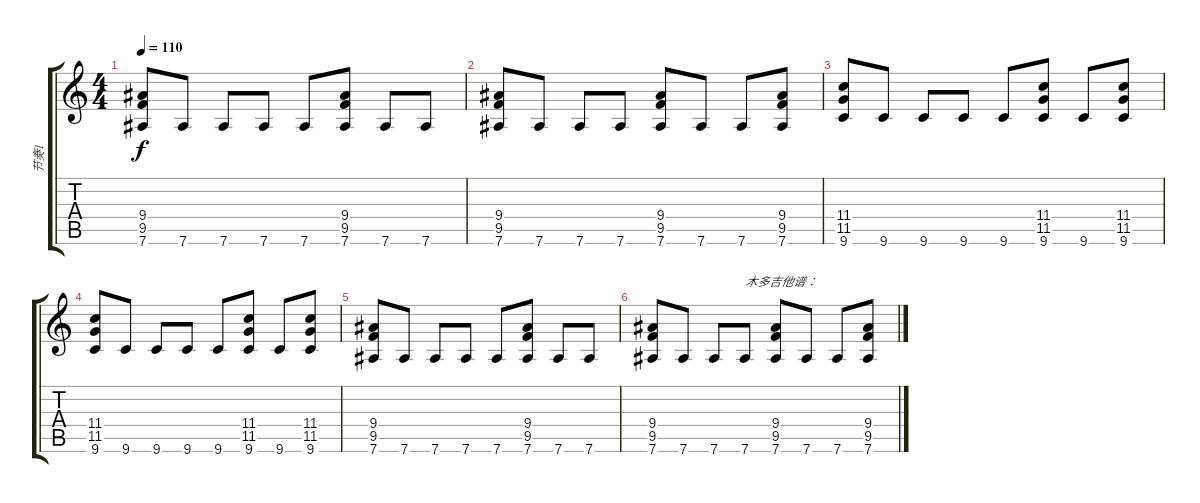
\track ("节奏1" "节奏1") {instrument distortionguitar}
\staff {score tabs}
\tuning (Eb4 Bb3 Gb3 Db3 Ab2 Eb2) {hide}
\ts (4 4)
\tempo 110
\clef g2
\ks c
(9.4 9.5 7.6).8{dy f} 7.6.8 7.6.8 7.6.8 7.6.8 (9.4 9.5 7.6).8 7.6.8 7.6.8 |
(9.4 9.5 7.6).8 7.6.8 7.6.8 7.6.8 (9.4 9.5 7.6).8 7.6.8 7.6.8 (9.4 9.5 7.6).8 |
(11.4 11.5 9.6).8 9.6.8 9.6.8 9.6.8 9.6.8 (11.4 11.5 9.6).8 9.6.8 (11.4 11.5 9.6).8 |
(11.4 11.5 9.6).8 9.6.8 9.6.8 9.6.8 9.6.8 (11.4 11.5 9.6).8 9.6.8 (11.4 11.5 9.6).8 |
(9.4 9.5 7.6).8 7.6.8 7.6.8 7.6.8 7.6.8 (9.4 9.5 7.6).8 7.6.8 7.6.8 |
(9.4 9.5 7.6).8 7.6.8 7.6.8 7.6.8{txt "木多吉他谱："} (9.4 9.5 7.6).8 7.6.8 7.6.8 (9.4 9.5 7.6).8
